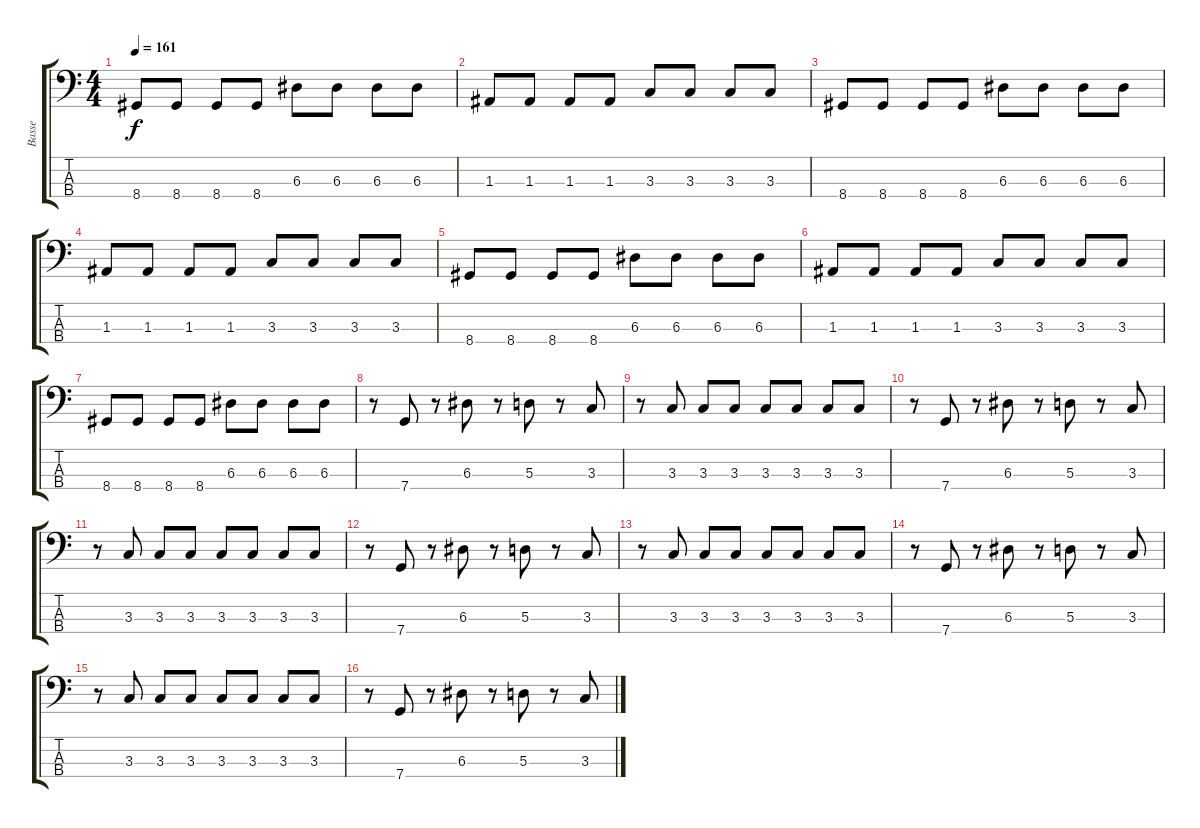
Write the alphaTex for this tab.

\track ("Basse" "Basse") {instrument electricbassfinger}
\staff {score tabs}
\tuning (G2 D2 A1 C1) {hide}
\ts (4 4)
\tempo 161
\clef f4
\ks c
8.4.8{dy f} 8.4.8 8.4.8 8.4.8 6.3.8 6.3.8 6.3.8 6.3.8 |
1.3.8 1.3.8 1.3.8 1.3.8 3.3.8 3.3.8 3.3.8 3.3.8 |
8.4.8 8.4.8 8.4.8 8.4.8 6.3.8 6.3.8 6.3.8 6.3.8 |
1.3.8 1.3.8 1.3.8 1.3.8 3.3.8 3.3.8 3.3.8 3.3.8 |
8.4.8 8.4.8 8.4.8 8.4.8 6.3.8 6.3.8 6.3.8 6.3.8 |
1.3.8 1.3.8 1.3.8 1.3.8 3.3.8 3.3.8 3.3.8 3.3.8 |
8.4.8 8.4.8 8.4.8 8.4.8 6.3.8 6.3.8 6.3.8 6.3.8 |
r.8 7.4.8 r.8 6.3.8 r.8 5.3.8 r.8 3.3.8 |
r.8 3.3.8 3.3.8 3.3.8 3.3.8 3.3.8 3.3.8 3.3.8 |
r.8 7.4.8 r.8 6.3.8 r.8 5.3.8 r.8 3.3.8 |
r.8 3.3.8 3.3.8 3.3.8 3.3.8 3.3.8 3.3.8 3.3.8 |
r.8 7.4.8 r.8 6.3.8 r.8 5.3.8 r.8 3.3.8 |
r.8 3.3.8 3.3.8 3.3.8 3.3.8 3.3.8 3.3.8 3.3.8 |
r.8 7.4.8 r.8 6.3.8 r.8 5.3.8 r.8 3.3.8 |
r.8 3.3.8 3.3.8 3.3.8 3.3.8 3.3.8 3.3.8 3.3.8 |
r.8 7.4.8 r.8 6.3.8 r.8 5.3.8 r.8 3.3{ss}.8
